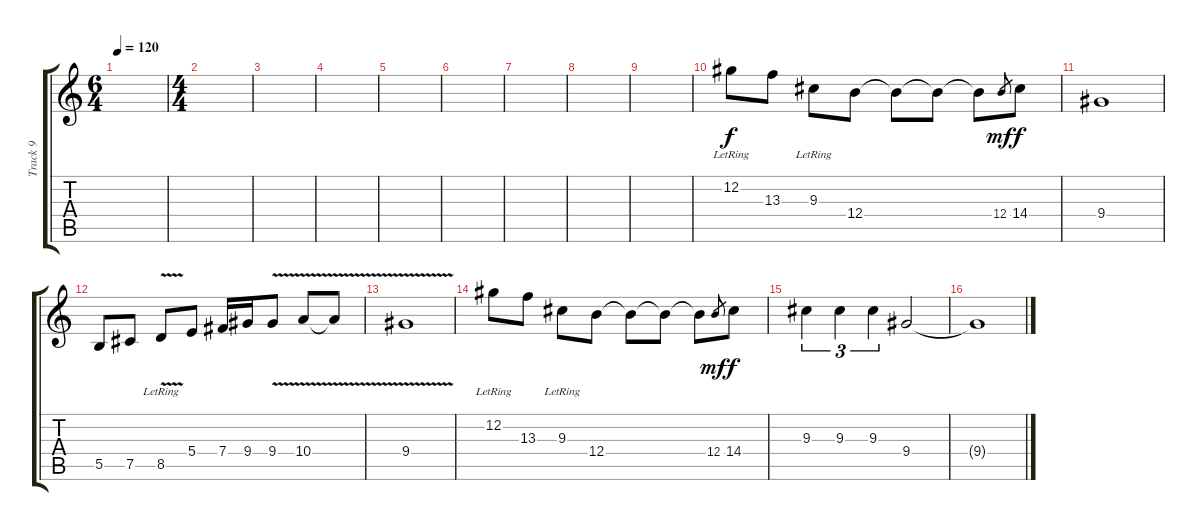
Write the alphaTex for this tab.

\track ("Track 9" "Track 9") {instrument electricguitarjazz}
\staff {score tabs}
\tuning (Db4 Ab3 E3 B2 Gb2 Db2) {hide}
\ts (6 4)
\tempo 120
\clef g2
\ks c
|
\ts (4 4)
|
|
|
|
|
|
|
|
12.2{lr}.8 13.3.8 9.3{lr}.8 12.4.8 12.4{t}.8 12.4{t}.8 12.4{t}.8 12.4.8{gr dy mf} 14.4.8{dy f} |
9.4.1 |
5.5.8 7.5.8 8.5{v lr}.8 5.4.8 7.4.16 9.4.16 9.4{v}.8 10.4{v}.8 10.4{t}.8 |
9.4{v}.1 |
12.2{lr}.8 13.3.8 9.3{lr}.8 12.4.8 12.4{t}.8 12.4{t}.8 12.4{t}.8 12.4.8{gr dy mf} 14.4.8{dy f} |
9.3.4{tu (3 2)} 9.3.4{tu (3 2)} 9.3.4{tu (3 2)} 9.4.2 |
9.4{t}.1
